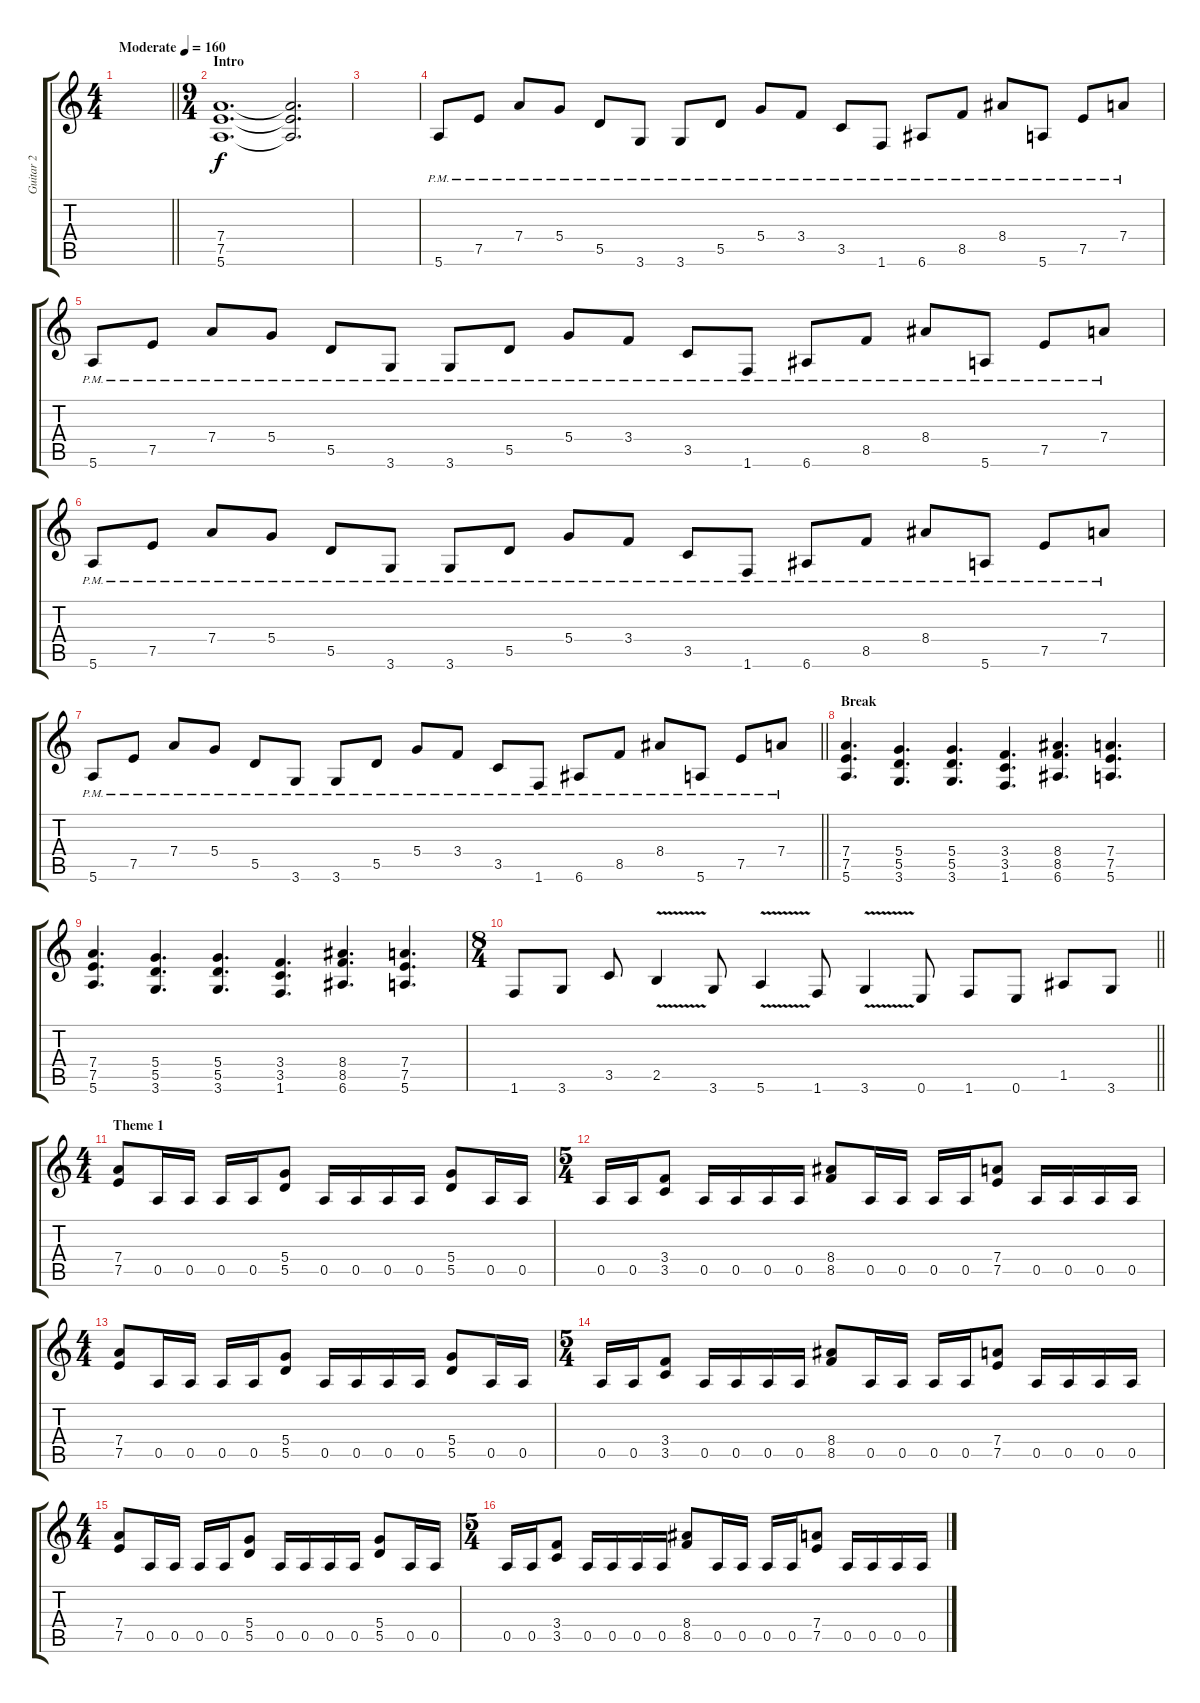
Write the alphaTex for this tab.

\track ("Guitar 2" "Guitar 2") {instrument distortionguitar}
\staff {score tabs}
\tuning (E4 B3 G3 D3 A2 E2) {hide}
\ts (4 4)
\tempo (160 "Moderate")
\clef g2
\barLineRight lightlight
\ks c
|
\ts (9 4)
\section ("" "Intro")
(7.4 7.5 5.6).1{d volume 0} (7.4{t} 7.5{t} 5.6{t}).2{d} |
|
5.6{pm}.8{volume 10} 7.5{pm}.8 7.4{pm}.8 5.4{pm}.8 5.5{pm}.8 3.6{pm}.8 3.6{pm}.8 5.5{pm}.8 5.4{pm}.8 3.4{pm}.8 3.5{pm}.8 1.6{pm}.8 6.6{pm}.8 8.5{pm}.8 8.4{pm}.8 5.6{pm}.8 7.5{pm}.8 7.4{pm}.8 |
5.6{pm}.8{volume 10} 7.5{pm}.8 7.4{pm}.8 5.4{pm}.8 5.5{pm}.8 3.6{pm}.8 3.6{pm}.8 5.5{pm}.8 5.4{pm}.8 3.4{pm}.8 3.5{pm}.8 1.6{pm}.8 6.6{pm}.8 8.5{pm}.8 8.4{pm}.8 5.6{pm}.8 7.5{pm}.8 7.4{pm}.8 |
5.6{pm}.8{volume 10} 7.5{pm}.8 7.4{pm}.8 5.4{pm}.8 5.5{pm}.8 3.6{pm}.8 3.6{pm}.8 5.5{pm}.8 5.4{pm}.8 3.4{pm}.8 3.5{pm}.8 1.6{pm}.8 6.6{pm}.8 8.5{pm}.8 8.4{pm}.8 5.6{pm}.8 7.5{pm}.8 7.4{pm}.8 |
\barLineRight lightlight
5.6{pm}.8{volume 10} 7.5{pm}.8 7.4{pm}.8 5.4{pm}.8 5.5{pm}.8 3.6{pm}.8 3.6{pm}.8 5.5{pm}.8 5.4{pm}.8 3.4{pm}.8 3.5{pm}.8 1.6{pm}.8 6.6{pm}.8 8.5{pm}.8 8.4{pm}.8 5.6{pm}.8 7.5{pm}.8 7.4{pm}.8 |
\section ("" "Break")
(7.4 7.5 5.6).4{d} (5.4 5.5 3.6).4{d} (5.4 5.5 3.6).4{d} (3.4 3.5 1.6).4{d} (8.4 8.5 6.6).4{d} (7.4 7.5 5.6).4{d} |
(7.4 7.5 5.6).4{d} (5.4 5.5 3.6).4{d} (5.4 5.5 3.6).4{d} (3.4 3.5 1.6).4{d} (8.4 8.5 6.6).4{d} (7.4 7.5 5.6).4{d} |
\ts (8 4)
\barLineRight lightlight
1.6.8 3.6.8 3.5.8 2.5{v}.4 3.6.8 5.6{v}.4 1.6.8 3.6{v}.4 0.6.8 1.6.8 0.6.8 1.5.8 3.6.8 |
\ts (4 4)
\section ("" "Theme 1")
(7.4 7.5).8{volume 13} 0.5.16 0.5.16 0.5.16 0.5.16 (5.4 5.5).8 0.5.16 0.5.16 0.5.16 0.5.16 (5.4 5.5).8 0.5.16 0.5.16 |
\ts (5 4)
0.5.16 0.5.16 (3.4 3.5).8 0.5.16 0.5.16 0.5.16 0.5.16 (8.4 8.5).8 0.5.16 0.5.16 0.5.16 0.5.16 (7.4 7.5).8 0.5.16 0.5.16 0.5.16 0.5.16 |
\ts (4 4)
(7.4 7.5).8{volume 13} 0.5.16 0.5.16 0.5.16 0.5.16 (5.4 5.5).8 0.5.16 0.5.16 0.5.16 0.5.16 (5.4 5.5).8 0.5.16 0.5.16 |
\ts (5 4)
0.5.16 0.5.16 (3.4 3.5).8 0.5.16 0.5.16 0.5.16 0.5.16 (8.4 8.5).8 0.5.16 0.5.16 0.5.16 0.5.16 (7.4 7.5).8 0.5.16 0.5.16 0.5.16 0.5.16 |
\ts (4 4)
(7.4 7.5).8{volume 13} 0.5.16 0.5.16 0.5.16 0.5.16 (5.4 5.5).8 0.5.16 0.5.16 0.5.16 0.5.16 (5.4 5.5).8 0.5.16 0.5.16 |
\ts (5 4)
0.5.16 0.5.16 (3.4 3.5).8 0.5.16 0.5.16 0.5.16 0.5.16 (8.4 8.5).8 0.5.16 0.5.16 0.5.16 0.5.16 (7.4 7.5).8 0.5.16 0.5.16 0.5.16 0.5.16
